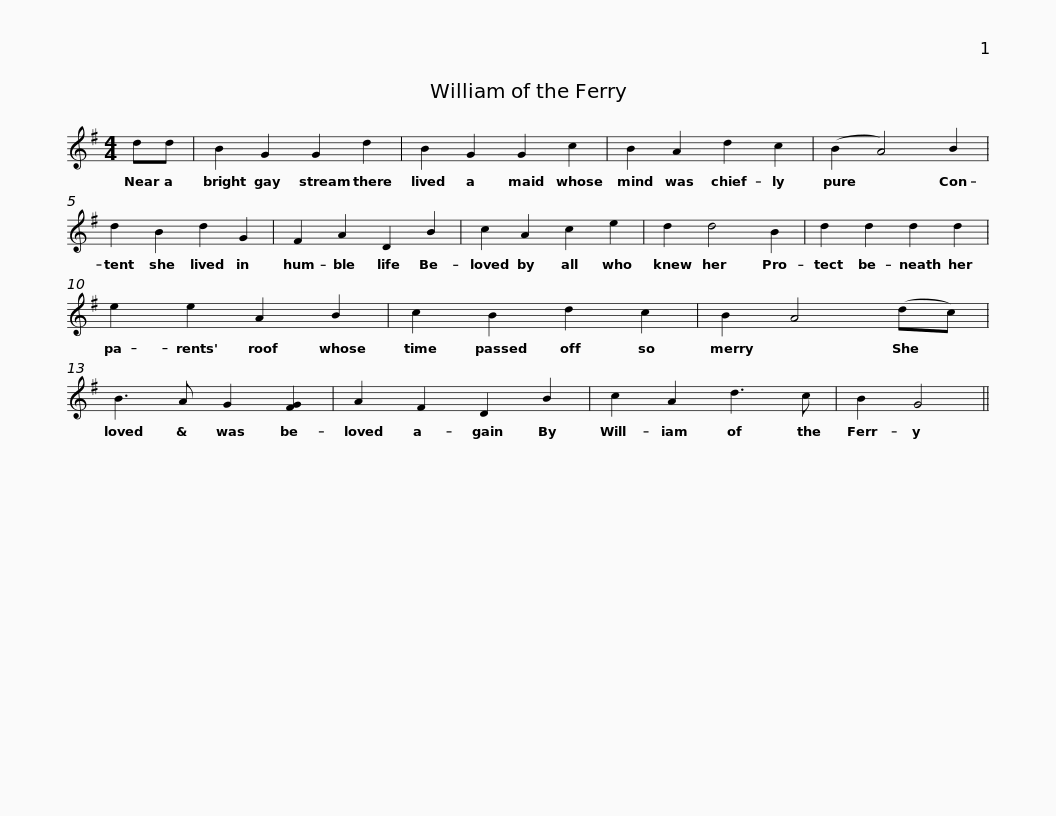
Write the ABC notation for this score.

X:1
L:1/8
M:4/4
I:linebreak $
K:G
V:1 treble
V:1
 dd | B2 G2 G2 d2 | B2 G2 G2 c2 | B2 A2 d2 c2 | (B2 A4) B2 |$ %5
 d2 B2 d2 G2 | F2 A2 D2 B2 | c2 A2 c2 e2 | d2 d4 B2 | d2 d2 d2 d2 |$ %10
 e2 e2 A2 B2 | c2 B2 d2 c2 | B2 A4 (dc) | B3 A G2 [FG]2 | A2 F2 D2 B2 |$ %15
 c2 A2 d3 c | B2 G4 || %17
